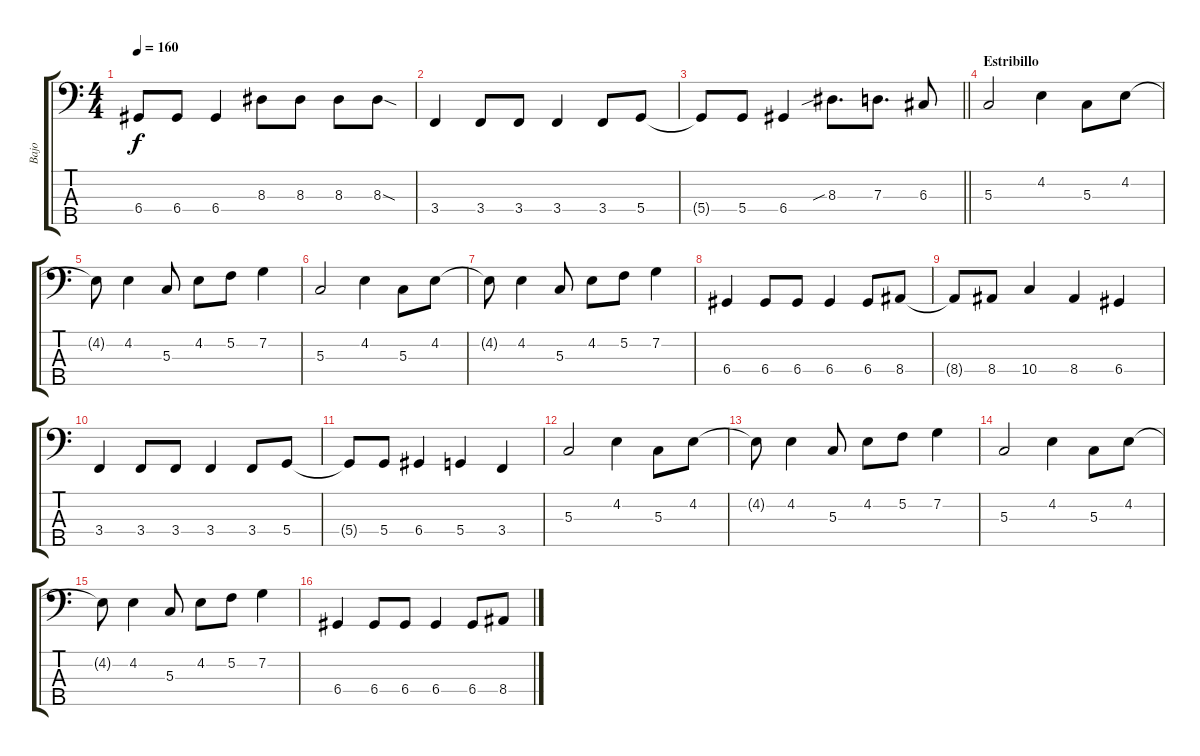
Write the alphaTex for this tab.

\track ("Bajo" "Bajo") {instrument electricbassfinger}
\staff {score tabs}
\tuning (F2 C2 G1 D1 A0) {hide}
\ts (4 4)
\tempo 160
\clef f4
\ks c
6.4{t}.8{dy f} 6.4.8 6.4.4 8.3.8 8.3.8 8.3.8 8.3{sod}.8 |
3.4.4 3.4.8 3.4.8 3.4.4 3.4.8 5.4.8 |
\barLineRight lightlight
5.4{t}.8 5.4.8 6.4.4 8.3{sib}.8{d} 7.3.8{d} 6.3.8 |
\section ("" "Estribillo")
5.3.2 4.2.4 5.3.8 4.2.8 |
4.2{t}.8 4.2.4 5.3.8 4.2.8 5.2.8 7.2.4 |
5.3.2 4.2.4 5.3.8 4.2.8 |
4.2{t}.8 4.2.4 5.3.8 4.2.8 5.2.8 7.2.4 |
6.4.4 6.4.8 6.4.8 6.4.4 6.4.8 8.4.8 |
8.4{t}.8 8.4.8 10.4.4 8.4.4 6.4.4 |
3.4.4 3.4.8 3.4.8 3.4.4 3.4.8 5.4.8 |
5.4{t}.8 5.4.8 6.4.4 5.4.4 3.4.4 |
5.3.2 4.2.4 5.3.8 4.2.8 |
4.2{t}.8 4.2.4 5.3.8 4.2.8 5.2.8 7.2.4 |
5.3.2 4.2.4 5.3.8 4.2.8 |
4.2{t}.8 4.2.4 5.3.8 4.2.8 5.2.8 7.2.4 |
6.4.4 6.4.8 6.4.8 6.4.4 6.4.8 8.4.8
